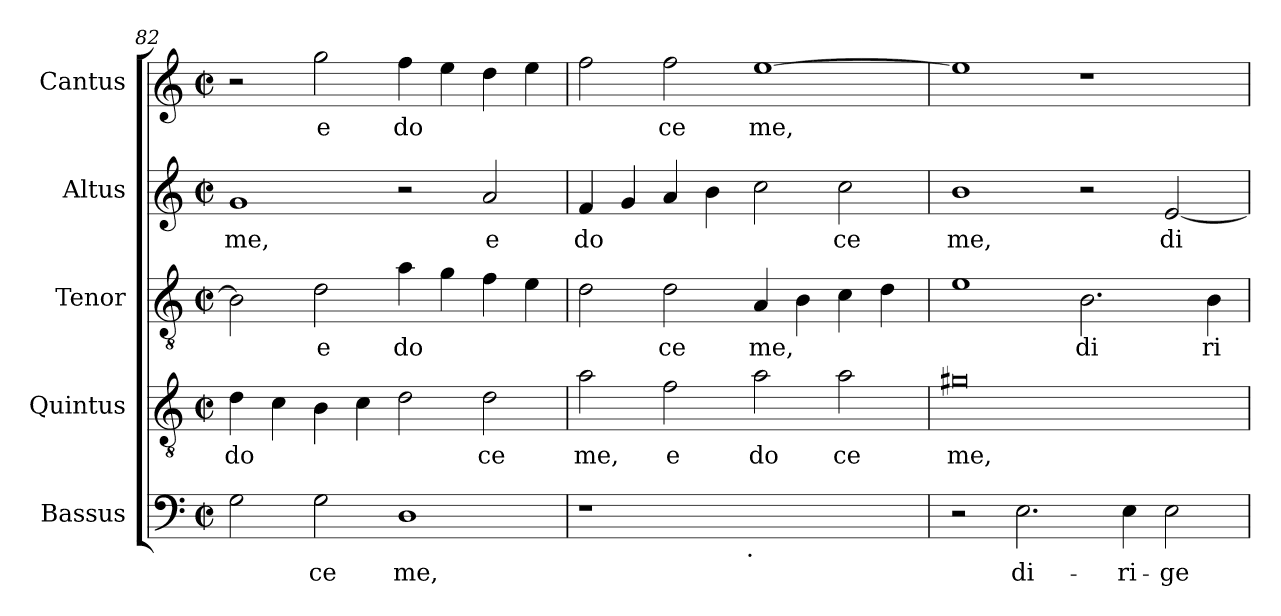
**kern	**text	**kern	**text	**kern	**text	**kern	**text	**kern	**text
*part5	*part5	*part4	*part4	*part3	*part3	*part2	*part2	*part1	*part1
*staff5	*staff5	*staff4	*staff4	*staff3	*staff3	*staff2	*staff2	*staff1	*staff1
*I"Bassus	*	*I"Quintus	*	*I"Tenor	*	*I"Altus	*	*I"Cantus	*
*clefF4	*	*clefGv2	*	*clefGv2	*	*clefG2	*	*clefG2	*
*k[]	*	*k[]	*	*k[]	*	*k[]	*	*k[]	*
*C:	*	*C:	*	*C:	*	*C:	*	*C:	*
*M2/2	*	*M2/2	*	*M2/2	*	*M2/2	*	*M2/2	*
*met(c|)	*	*met(c|)	*	*met(c|)	*	*met(c|)	*	*met(c|)	*
=82	=82	=82	=82	=82	=82	=82	=82	=82	=82
!	!LO:LY:b:cj	!	!LO:LY:b:cj	!	!LO:LY:b:cj	!	!LO:LY:b:cj	!	!
2G\	--	4d\	do	2B\]	.	1g	me,	2r	.
!	!	!	!LO:LY:b:cj	!	!	!	!	!	!
.	.	4c\	.	.	.	.	.	.	.
!	!LO:LY:b:cj	!	!LO:LY:b:cj	!	!LO:LY:b:cj	!	!	!	!LO:LY:b:cj
2G\	-ce	4B\	.	2d\	e	.	.	2gg\	e
!	!	!	!LO:LY:b:cj	!	!	!	!	!	!
.	.	4c\	.	.	.	.	.	.	.
!	!LO:LY:b:cj	!	!LO:LY:b:cj	!	!LO:LY:b:cj	!	!	!	!LO:LY:b:cj
1D	me,	2d\	.	4a\	do	2r	.	4ff\	do
!	!	!	!	!	!LO:LY:b:cj	!	!	!	!LO:LY:b:cj
.	.	.	.	4g\	.	.	.	4ee\	.
!	!	!	!LO:LY:b:cj	!	!LO:LY:b:cj	!	!LO:LY:b:cj	!	!LO:LY:b:cj
.	.	2d\	ce	4f\	.	2a/	e	4dd\	.
!	!	!	!	!	!LO:LY:b:cj	!	!	!	!LO:LY:b:cj
.	.	.	.	4e\	.	.	.	4ee\	.
=83	=83	=83	=83	=83	=83	=83	=83	=83	=83
!	!	!	!LO:LY:b:cj	!	!LO:LY:b:cj	!	!LO:LY:b:cj	!	!LO:LY:b:cj
*^	*	*	*	*	*	*	*	*	*
1r	2ryy	.	2a\	me,	2d\	.	4f/	do	2ff\	.
!	!	!	!	!	!	!	!	!LO:LY:b:cj	!	!
.	.	.	.	.	.	.	4g/	.	.	.
!	!	!	!	!LO:LY:b:cj	!	!LO:LY:b:cj	!	!LO:LY:b:cj	!	!LO:LY:b:cj
.	4ryy	.	2f\	e	2d\	ce	4a/	.	2ff\	ce
!	!	!	!	!	!	!	!	!LO:LY:b:cj	!	!
.	8...ryy	.	.	.	.	.	4b\	.	.	.
!	!LO:TX:b:t=.	!	!	!	!	!	!	!	!	!
.	1ryy	.	.	.	.	.	.	.	.	.
!	!	!	!	!LO:LY:b:cj	!	!LO:LY:b:cj	!	!LO:LY:b:cj	!	!LO:LY:b:cj
1ryy	.	.	2a\	do	4A/	me,	2cc\	.	[>1ee	me,
!	!	!	!	!	!	!LO:LY:b:cj	!	!	!	!
.	.	.	.	.	4B\	.	.	.	.	.
!	!	!	!	!LO:LY:b:cj	!	!LO:LY:b:cj	!	!LO:LY:b:cj	!	!
.	.	.	2a\	ce	4c\	.	2cc\	ce	.	.
!	!	!	!	!	!	!LO:LY:b:cj	!	!	!	!
.	.	.	.	.	4d\	.	.	.	.	.
.	64ryy	.	.	.	.	.	.	.	.	.
=84	=84	=84	=84	=84	=84	=84	=84	=84	=84	=84
!	!	!	!	!LO:LY:b:cj	!	!LO:LY:b:cj	!	!LO:LY:b:cj	!	!LO:LY:b:cj
*v	*v	*	*	*	*	*	*	*	*	*
2r	.	0g#X	me,	1e	.	1b	me,	1ee]	.
!	!LO:LY:b:cj	!	!	!	!	!	!	!	!
2.E\	di-	.	.	.	.	.	.	.	.
!	!	!	!	!	!LO:LY:b:cj	!	!	!	!
.	.	.	.	2.B\	di	2r	.	1r	.
!	!LO:LY:b:cj	!	!	!	!	!	!	!	!
4E\	-ri-	.	.	.	.	.	.	.	.
!	!LO:LY:b:cj	!	!	!	!	!	!LO:LY:b:cj	!	!
2E\	-ge	.	.	.	.	[<2e/	di	.	.
!	!	!	!	!	!LO:LY:b:cj	!	!	!	!
.	.	.	.	4B\	ri	.	.	.	.
=	=	=	=	=	=	=	=	=	=
*-	*-	*-	*-	*-	*-	*-	*-	*-	*-
